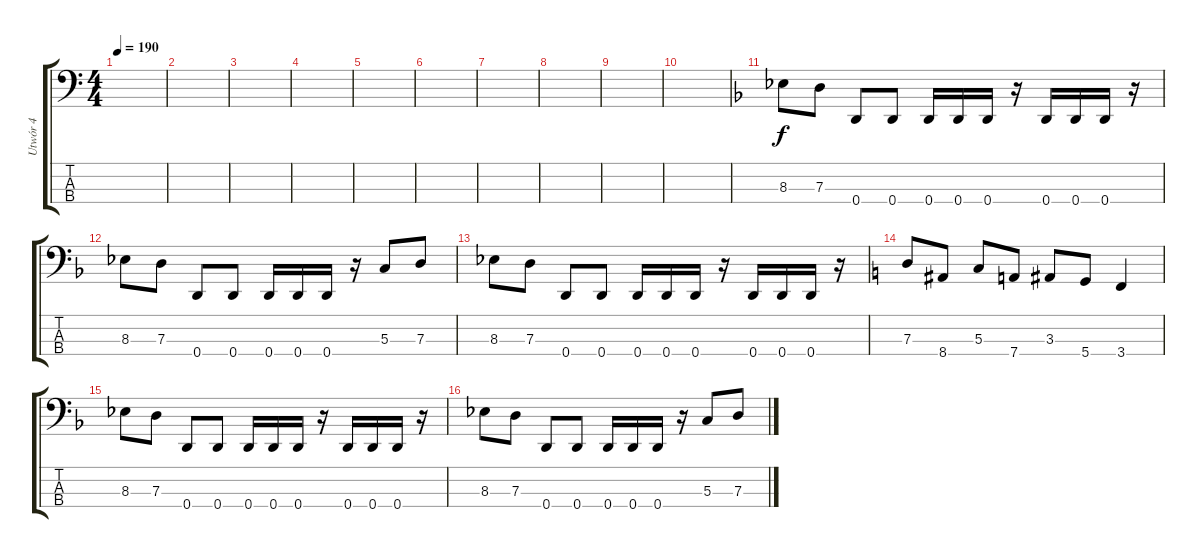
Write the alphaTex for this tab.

\track ("Utwór 4" "Utwór 4") {instrument electricbassfinger}
\staff {score tabs}
\tuning (F2 C2 G1 D1) {hide}
\ts (4 4)
\tempo 190
\clef f4
\ks c
|
|
|
|
|
|
|
|
|
|
\ks dminor
8.3.8 7.3.8 0.4.8 0.4.8 0.4.16 0.4.16 0.4.16 r.16 0.4.16 0.4.16 0.4.16 r.16 |
8.3.8 7.3.8 0.4.8 0.4.8 0.4.16 0.4.16 0.4.16 r.16 5.3.8 7.3.8 |
8.3.8 7.3.8 0.4.8 0.4.8 0.4.16 0.4.16 0.4.16 r.16 0.4.16 0.4.16 0.4.16 r.16 |
\ks c
7.3.8 8.4.8 5.3.8 7.4.8 3.3.8 5.4.8 3.4.4 |
\ks dminor
8.3.8 7.3.8 0.4.8 0.4.8 0.4.16 0.4.16 0.4.16 r.16 0.4.16 0.4.16 0.4.16 r.16 |
8.3.8 7.3.8 0.4.8 0.4.8 0.4.16 0.4.16 0.4.16 r.16 5.3.8 7.3.8
